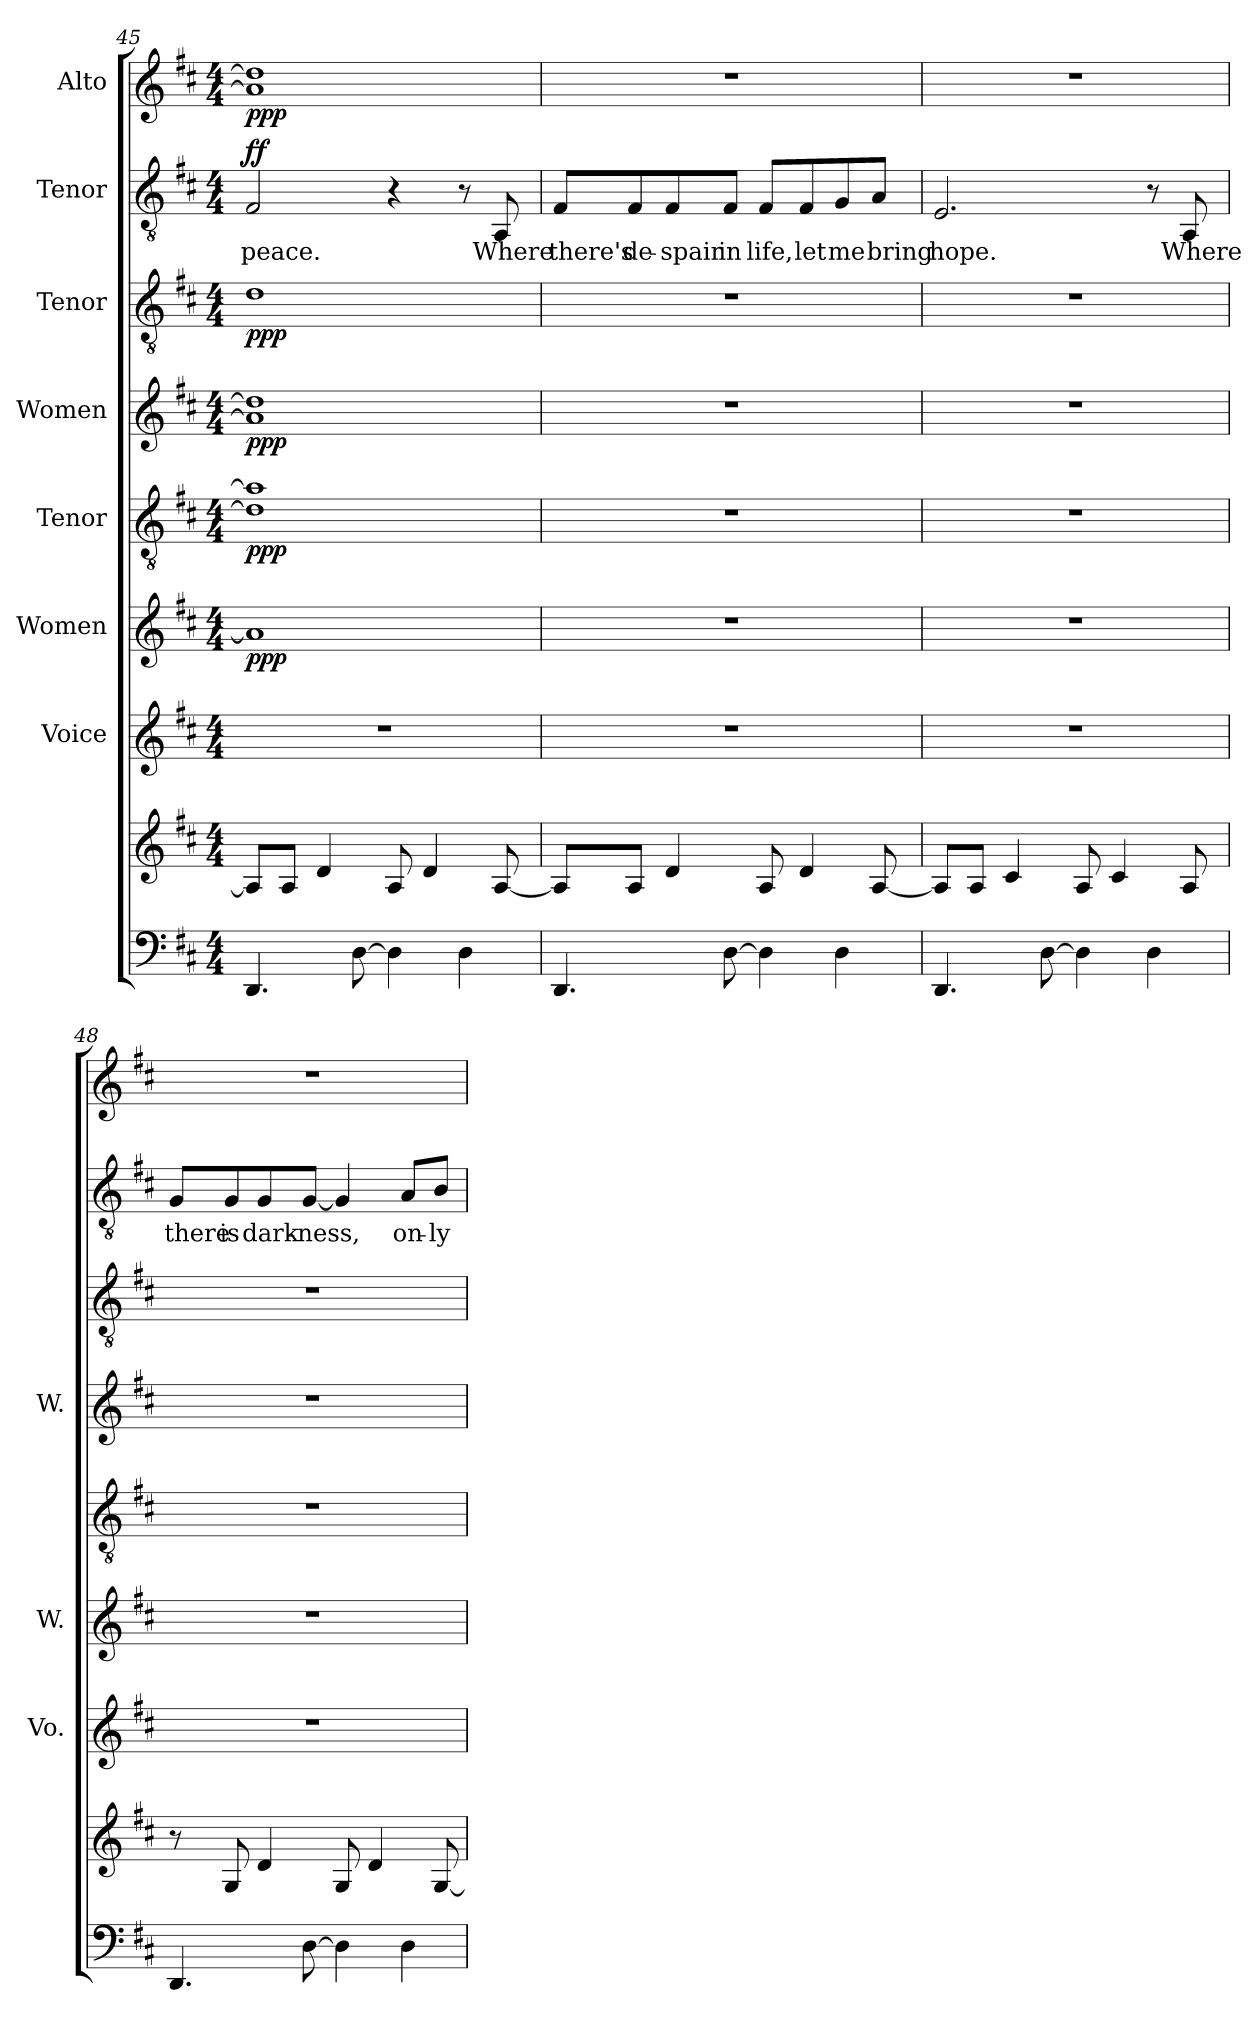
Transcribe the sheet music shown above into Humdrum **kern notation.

**kern	**kern	**kern	**kern	**dynam	**kern	**dynam	**kern	**dynam	**kern	**dynam	**kern	**text	**dynam	**kern	**dynam
*part8	*part8	*part7	*part6	*part6	*part5	*part5	*part4	*part4	*part3	*part3	*part2	*part2	*part2	*part1	*part1
*staff9	*staff8	*staff7	*staff6	*staff6	*staff5	*staff5	*staff4	*staff4	*staff3	*staff3	*staff2	*staff2	*staff2	*staff1	*staff1
*	*	*I"Voice	*I"Women	*	*I"Tenor	*	*I"Women	*	*I"Tenor	*	*I"Tenor	*	*	*I"Alto	*
*	*	*I'Vo.	*I'W.	*	*	*	*I'W.	*	*	*	*	*	*	*	*
*clefF4	*clefG2	*clefG2	*clefG2	*	*clefGv2	*	*clefG2	*	*clefGv2	*	*clefGv2	*	*	*clefG2	*
*k[f#c#]	*k[f#c#]	*k[f#c#]	*k[f#c#]	*	*k[f#c#]	*	*k[f#c#]	*	*k[f#c#]	*	*k[f#c#]	*	*	*k[f#c#]	*
*M4/4	*M4/4	*M4/4	*M4/4	*	*M4/4	*	*M4/4	*	*M4/4	*	*M4/4	*	*	*M4/4	*
=45	=45	=45	=45	=45	=45	=45	=45	=45	=45	=45	=45	=45	=45	=45	=45
!	!	!	!	!LO:DY:b	!	!LO:DY:b	!	!LO:DY:b	!	!LO:DY:b	!	!	!LO:DY:b	!	!LO:DY:b
4.DD/	8A/L]	1r	1a]	ppp	1d] 1a]	ppp	1a] 1dd]	ppp	1d	ppp	2F#/	peace.	ff	1a] 1dd]	ppp
.	8A/J	.	.	.	.	.	.	.	.	.	.	.	.	.	.
.	4d/	.	.	.	.	.	.	.	.	.	.	.	.	.	.
[8D\	.	.	.	.	.	.	.	.	.	.	.	.	.	.	.
4D\]	8A/	.	.	.	.	.	.	.	.	.	4r	.	.	.	.
.	4d/	.	.	.	.	.	.	.	.	.	.	.	.	.	.
4D\	.	.	.	.	.	.	.	.	.	.	8r	.	.	.	.
.	[8A/	.	.	.	.	.	.	.	.	.	8AA/	Where	.	.	.
!!LO:PB:g=z
=46	=46	=46	=46	=46	=46	=46	=46	=46	=46	=46	=46	=46	=46	=46	=46
4.DD/	8A/L]	1r	1r	.	1r	.	1r	.	1r	.	8F#/L	there's	.	1r	.
.	8A/J	.	.	.	.	.	.	.	.	.	8F#/	de-	.	.	.
.	4d/	.	.	.	.	.	.	.	.	.	8F#/	-spair	.	.	.
[8D\	.	.	.	.	.	.	.	.	.	.	8F#/J	in	.	.	.
4D\]	8A/	.	.	.	.	.	.	.	.	.	8F#/L	life,	.	.	.
.	4d/	.	.	.	.	.	.	.	.	.	8F#/	let	.	.	.
4D\	.	.	.	.	.	.	.	.	.	.	8G/	me	.	.	.
.	[8A/	.	.	.	.	.	.	.	.	.	8A/J	bring	.	.	.
=47	=47	=47	=47	=47	=47	=47	=47	=47	=47	=47	=47	=47	=47	=47	=47
4.DD/	8A/L]	1r	1r	.	1r	.	1r	.	1r	.	2.E/	hope.	.	1r	.
.	8A/J	.	.	.	.	.	.	.	.	.	.	.	.	.	.
.	4c#/	.	.	.	.	.	.	.	.	.	.	.	.	.	.
[8D\	.	.	.	.	.	.	.	.	.	.	.	.	.	.	.
4D\]	8A/	.	.	.	.	.	.	.	.	.	.	.	.	.	.
.	4c#/	.	.	.	.	.	.	.	.	.	.	.	.	.	.
4D\	.	.	.	.	.	.	.	.	.	.	8r	.	.	.	.
.	8A/	.	.	.	.	.	.	.	.	.	8AA/	Where	.	.	.
!!LO:PB:g=z
=48	=48	=48	=48	=48	=48	=48	=48	=48	=48	=48	=48	=48	=48	=48	=48
4.DD/	8r	1r	1r	.	1r	.	1r	.	1r	.	8G/L	there	.	1r	.
.	8G/	.	.	.	.	.	.	.	.	.	8G/	is	.	.	.
.	4d/	.	.	.	.	.	.	.	.	.	8G/	dark-	.	.	.
[8D\	.	.	.	.	.	.	.	.	.	.	[8G/J	-ness,	.	.	.
4D\]	8G/	.	.	.	.	.	.	.	.	.	4G/]	.	.	.	.
.	4d/	.	.	.	.	.	.	.	.	.	.	.	.	.	.
4D\	.	.	.	.	.	.	.	.	.	.	8A/L	on-	.	.	.
.	[8G/	.	.	.	.	.	.	.	.	.	8B/J	-ly	.	.	.
=	=	=	=	=	=	=	=	=	=	=	=	=	=	=	=
*-	*-	*-	*-	*-	*-	*-	*-	*-	*-	*-	*-	*-	*-	*-	*-
